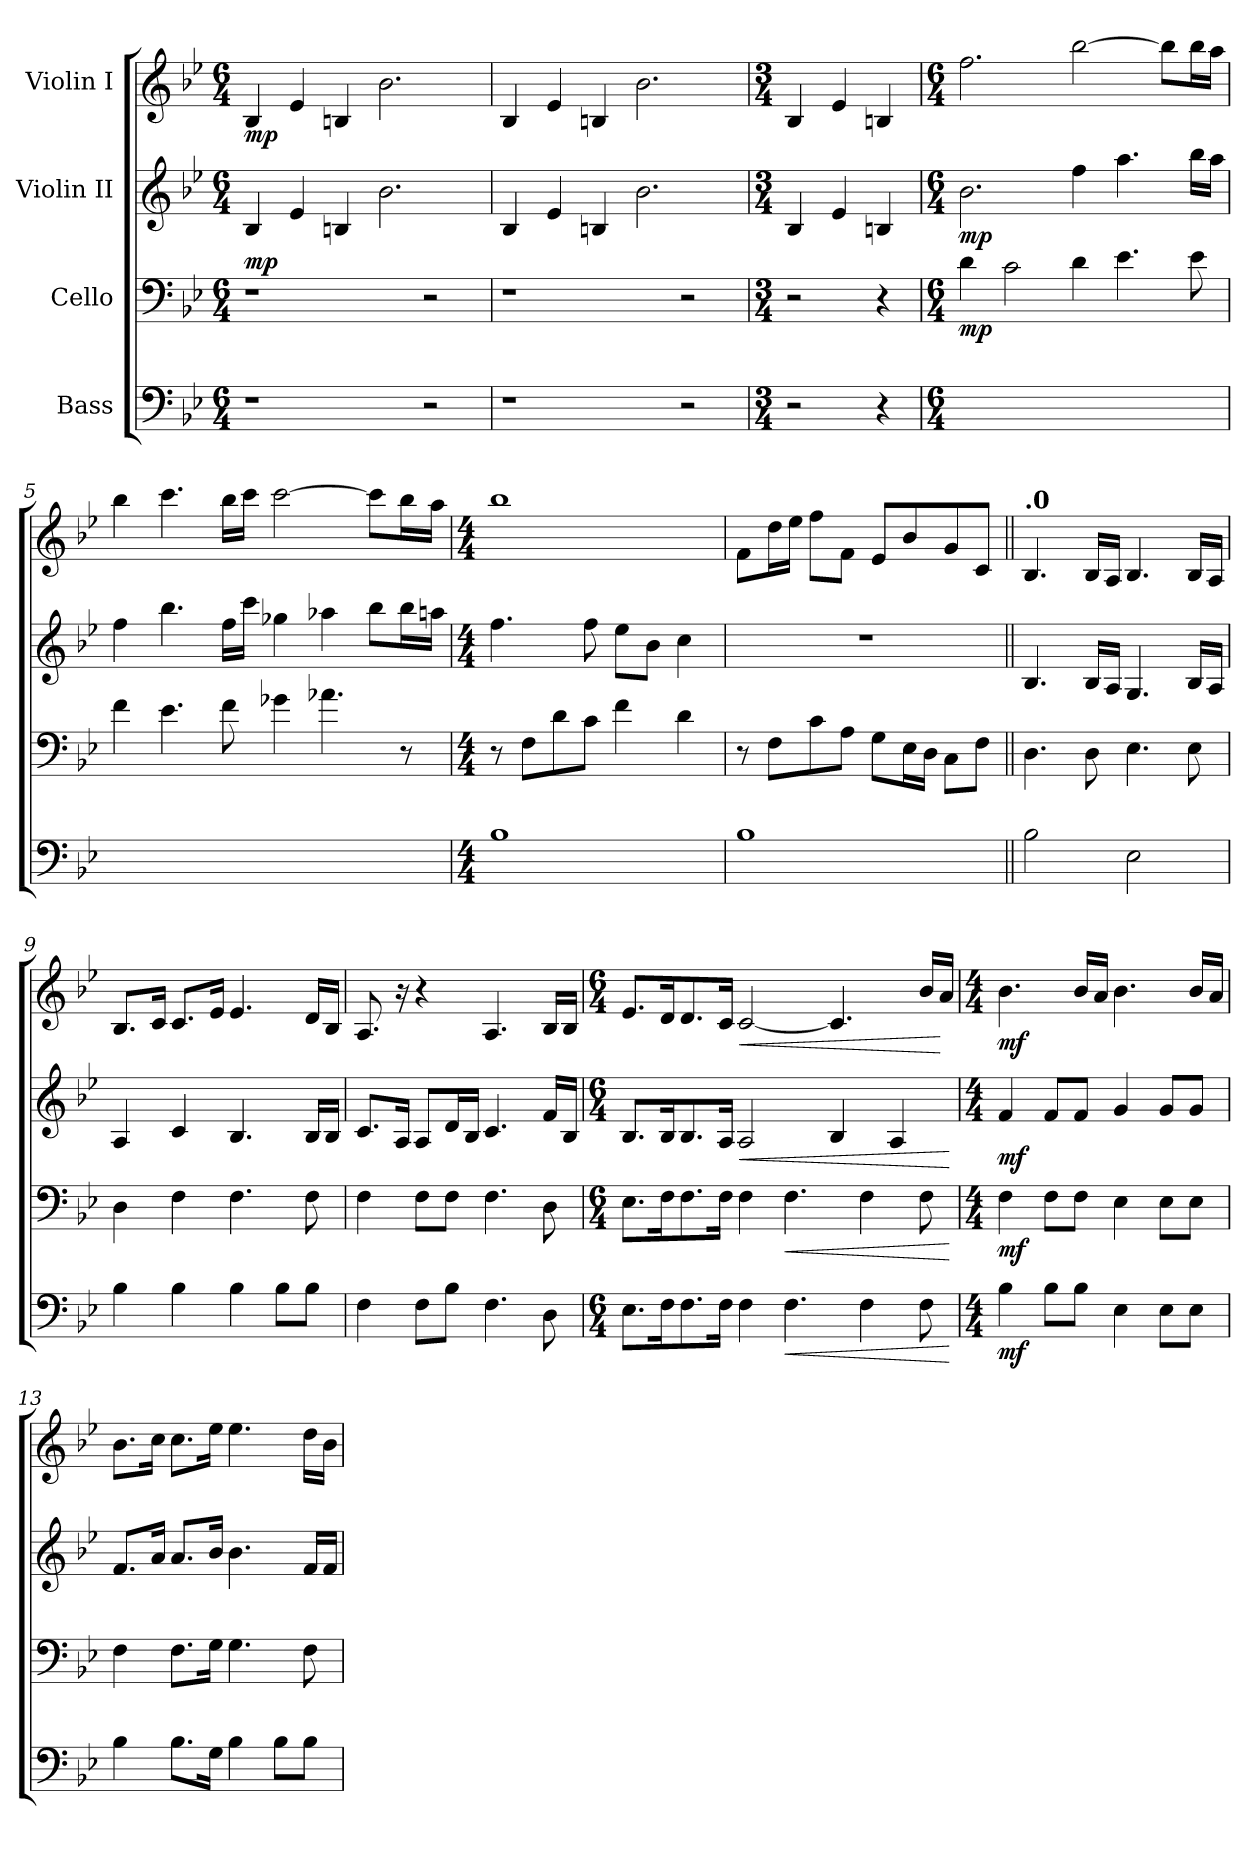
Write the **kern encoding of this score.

**kern	**dynam	**kern	**dynam	**kern	**dynam	**kern	**dynam
*part4	*part4	*part3	*part3	*part2	*part2	*part1	*part1
*staff4	*staff4	*staff3	*staff3	*staff2	*staff2	*staff1	*staff1
*I"Bass	*	*I"Cello	*	*I"Violin II	*	*I"Violin I	*
*clefF4	*	*clefF4	*	*clefG2	*	*clefG2	*
*ITrd7c12	*	*	*	*	*	*	*
*k[b-e-]	*	*k[b-e-]	*	*k[b-e-]	*	*k[b-e-]	*
*M6/4	*	*M6/4	*	*M6/4	*	*M6/4	*
*MM50	*	*MM50	*	*MM50	*	*MM50	*
=1	=1	=1	=1	=1	=1	=1	=1
!	!	!	!LO:DY:a	!	!	!	!LO:DY:b
1r	.	1r	mp	4B-/	.	4B-/	mp
.	.	.	.	4e-/	.	4e-/	.
.	.	.	.	4Bn/	.	4Bn/	.
.	.	.	.	2.b-\	.	2.b-\	.
2r	.	2r	.	.	.	.	.
=2	=2	=2	=2	=2	=2	=2	=2
1r	.	1r	.	4B-/	.	4B-/	.
.	.	.	.	4e-/	.	4e-/	.
.	.	.	.	4Bn/	.	4Bn/	.
.	.	.	.	2.b-\	.	2.b-\	.
2r	.	2r	.	.	.	.	.
=3	=3	=3	=3	=3	=3	=3	=3
*M3/4	*	*M3/4	*	*M3/4	*	*M3/4	*
2r	.	2r	.	4B-/	.	4B-/	.
.	.	.	.	4e-/	.	4e-/	.
4r	.	4r	.	4Bn/	.	4Bn/	.
=4	=4	=4	=4	=4	=4	=4	=4
*M6/4	*	*M6/4	*	*M6/4	*	*M6/4	*
!	!	!	!LO:DY:b	!	!LO:DY:b	!	!
1ryy	.	4d\	mp	2.b-\	mp	2.ff\	.
.	.	2c\	.	.	.	.	.
.	.	4d\	.	4ff\	.	[2bb-\	.
2ryy	.	4.e-\	.	4.aa\	.	.	.
.	.	.	.	.	.	8bb-\L]	.
.	.	8e-\	.	16bb-\LL	.	16bb-\L	.
.	.	.	.	16aa\JJ	.	16aa\JJ	.
=5	=5	=5	=5	=5	=5	=5	=5
1ryy	.	4f\	.	4ff\	.	4bb-\	.
.	.	4.e-\	.	4.bb-\	.	4.ccc\	.
.	.	8f\	.	16ff\LL	.	16bb-\LL	.
.	.	.	.	16ccc\JJ	.	16ccc\JJ	.
.	.	4g-X\	.	4gg-X\	.	[2ccc\	.
2ryy	.	4.a-X\	.	4aa-X\	.	.	.
.	.	.	.	8bb-\L	.	8ccc\L]	.
.	.	8r	.	16bb-\L	.	16bb-\L	.
.	.	.	.	16aan\JJ	.	16aa\JJ	.
!!LO:LB:g=z
=6	=6	=6	=6	=6	=6	=6	=6
*M4/4	*	*M4/4	*	*M4/4	*	*M4/4	*
1BB-	.	8r	.	4.ff\	.	1bb-	.
.	.	8F\L	.	.	.	.	.
.	.	8d\	.	.	.	.	.
.	.	8c\J	.	8ff\	.	.	.
.	.	4f\	.	8ee-\L	.	.	.
.	.	.	.	8b-\J	.	.	.
.	.	4d\	.	4cc\	.	.	.
=7	=7	=7	=7	=7	=7	=7	=7
1BB-	.	8r	.	1r	.	8f\L	.
.	.	8F\L	.	.	.	16dd\L	.
.	.	.	.	.	.	16ee-\JJ	.
.	.	8c\	.	.	.	8ff\L	.
.	.	8A\J	.	.	.	8f\J	.
.	.	8G\L	.	.	.	8e-/L	.
.	.	16E-\L	.	.	.	8b-/	.
.	.	16D\JJ	.	.	.	.	.
.	.	8C\L	.	.	.	8g/	.
.	.	8F\J	.	.	.	8c/J	.
=8||	=8||	=8||	=8||	=8||	=8||	=8||	=8||
*	*	*	*	*	*	*MM50	*
!	!	!	!	!	!	!LO:TX:a:B:t=.0	!
2BB-\	.	4.D\	.	4.B-/	.	4.B-/	.
.	.	8D\	.	16B-/LL	.	16B-/LL	.
.	.	.	.	16A/JJ	.	16A/JJ	.
2EE-\	.	4.E-\	.	4.G/	.	4.B-/	.
.	.	8E-\	.	16B-/LL	.	16B-/LL	.
.	.	.	.	16A/JJ	.	16A/JJ	.
=9	=9	=9	=9	=9	=9	=9	=9
4BB-\	.	4D\	.	4A/	.	8.B-/L	.
.	.	.	.	.	.	16c/Jk	.
4BB-\	.	4F\	.	4c/	.	8.c/L	.
.	.	.	.	.	.	16e-/Jk	.
4BB-\	.	4.F\	.	4.B-/	.	4.e-/	.
8BB-\L	.	.	.	.	.	.	.
8BB-\J	.	8F\	.	16B-/LL	.	16d/LL	.
.	.	.	.	16B-/JJ	.	16B-/JJ	.
=10	=10	=10	=10	=10	=10	=10	=10
4FF\	.	4F\	.	8.c/L	.	8.A/	.
.	.	.	.	16A/Jk	.	16r	.
8FF\L	.	8F\L	.	8A/L	.	4r	.
8BB-\J	.	8F\J	.	16d/L	.	.	.
.	.	.	.	16B-/JJ	.	.	.
4.FF\	.	4.F\	.	4.c/	.	4.A/	.
8DD\	.	8D\	.	16f/LL	.	16B-/LL	.
.	.	.	.	16B-/JJ	.	16B-/JJ	.
!!LO:LB:g=z
=11	=11	=11	=11	=11	=11	=11	=11
*M6/4	*	*M6/4	*	*M6/4	*	*M6/4	*
8.EE-\L	.	8.E-\L	.	8.B-/L	.	8.e-/L	.
16FF\K	.	16F\K	.	16B-/K	.	16d/K	.
8.FF\	.	8.F\	.	8.B-/	.	8.d/	.
16FF\Jk	.	16F\Jk	.	16A/Jk	.	16c/Jk	.
!	!	!	!	!	!LO:HP:b	!	!LO:HP:b
4FF\	.	4F\	.	2A/	<	[2c/	<
!	!LO:HP:b	!	!LO:HP:b	!	!	!	!
4.FF\	<	4.F\	<	.	.	.	.
.	.	.	.	4B-/	.	4.c/]	.
4FF\	.	4F\	.	.	.	.	.
.	.	.	.	4A/	.	.	.
8FF\	.	8F\	.	.	.	16b-/LL	.
.	.	.	.	.	.	16a/JJ	[
.	[	.	[	.	[	.	.
=12	=12	=12	=12	=12	=12	=12	=12
*M4/4	*	*M4/4	*	*M4/4	*	*M4/4	*
!	!LO:DY:b	!	!LO:DY:b	!	!LO:DY:b	!	!LO:DY:b
4BB-\	mf	4F\	mf	4f/	mf	4.b-\	mf
8BB-\L	.	8F\L	.	8f/L	.	.	.
8BB-\J	.	8F\J	.	8f/J	.	16b-/LL	.
.	.	.	.	.	.	16a/JJ	.
4EE-\	.	4E-\	.	4g/	.	4.b-\	.
8EE-\L	.	8E-\L	.	8g/L	.	.	.
8EE-\J	.	8E-\J	.	8g/J	.	16b-/LL	.
.	.	.	.	.	.	16a/JJ	.
=13	=13	=13	=13	=13	=13	=13	=13
4BB-\	.	4F\	.	8.f/L	.	8.b-\L	.
.	.	.	.	16a/Jk	.	16cc\Jk	.
8.BB-\L	.	8.F\L	.	8.a/L	.	8.cc\L	.
16GG\Jk	.	16G\Jk	.	16b-/Jk	.	16ee-\Jk	.
4BB-\	.	4.G\	.	4.b-\	.	4.ee-\	.
8BB-\L	.	.	.	.	.	.	.
8BB-\J	.	8F\	.	16f/LL	.	16dd\LL	.
.	.	.	.	16f/JJ	.	16b-\JJ	.
=	=	=	=	=	=	=	=
*-	*-	*-	*-	*-	*-	*-	*-
